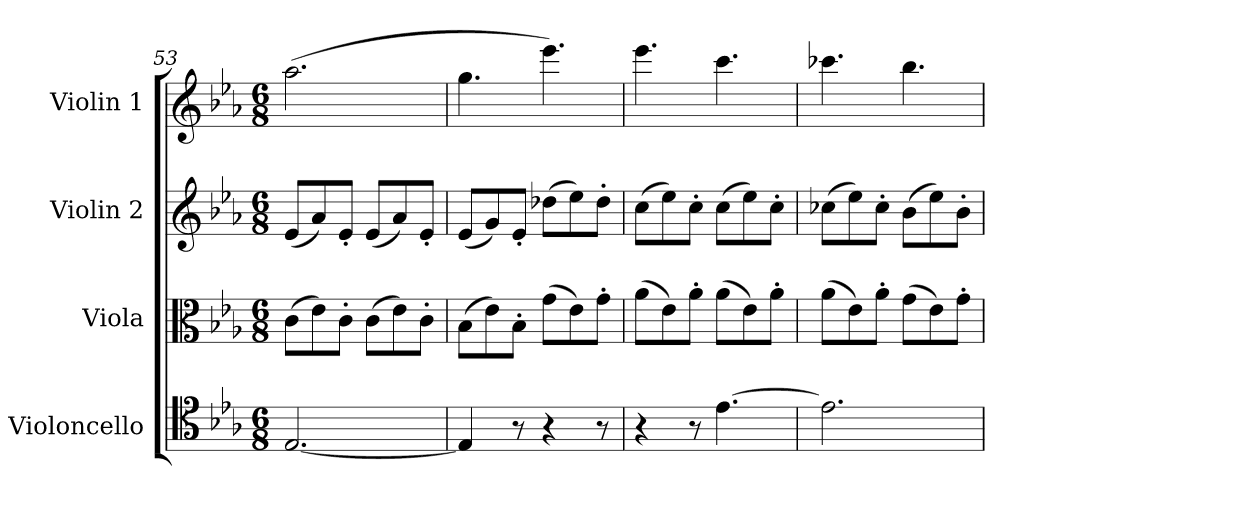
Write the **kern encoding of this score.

**kern	**kern	**kern	**kern
*part4	*part3	*part2	*part1
*staff4	*staff3	*staff2	*staff1
*I"Violoncello	*I"Viola	*I"Violin 2	*I"Violin 1
*I'Vc	*I'Vla	*I'Vln	*I'Vln
*clefC4	*clefC3	*clefG2	*clefG2
*k[b-e-a-]	*k[b-e-a-]	*k[b-e-a-]	*k[b-e-a-]
*M6/8	*M6/8	*M6/8	*M6/8
=53	=53	=53	=53
[2.E-/	(>8c\L	(<8e-/L	(>2.aa-\
.	8e-\)	8a-/)	.
.	8c'\J	8e-'/J	.
.	(>8c\L	(<8e-/L	.
.	8e-\)	8a-/)	.
.	8c'\J	8e-'/J	.
=54	=54	=54	=54
4E-/]	(>8B-\L	(<8e-/L	4.gg\
.	8e-\)	8g/)	.
8r	8B-'\J	8e-'/J	.
4r	(>8g\L	(>8dd-X\L	4.eee-\)
.	8e-\)	8ee-\)	.
8r	8g'\J	8dd-'\J	.
=55	=55	=55	=55
4r	(>8a-\L	(>8cc\L	4.eee-\
.	8e-\)	8ee-\)	.
8r	8a-'\J	8cc'\J	.
[4.e-\	(>8a-\L	(>8cc\L	4.ccc\
.	8e-\)	8ee-\)	.
.	8a-'\J	8cc'\J	.
!!LO:LB:g=z
=56	=56	=56	=56
2.e-\]	(>8a-\L	(>8cc-X\L	4.ccc-X\
.	8e-\)	8ee-\)	.
.	8a-'\J	8cc-'\J	.
.	(>8g\L	(>8b-\L	4.bb-\
.	8e-\)	8ee-\)	.
.	8g'\J	8b-'\J	.
=	=	=	=
*-	*-	*-	*-
